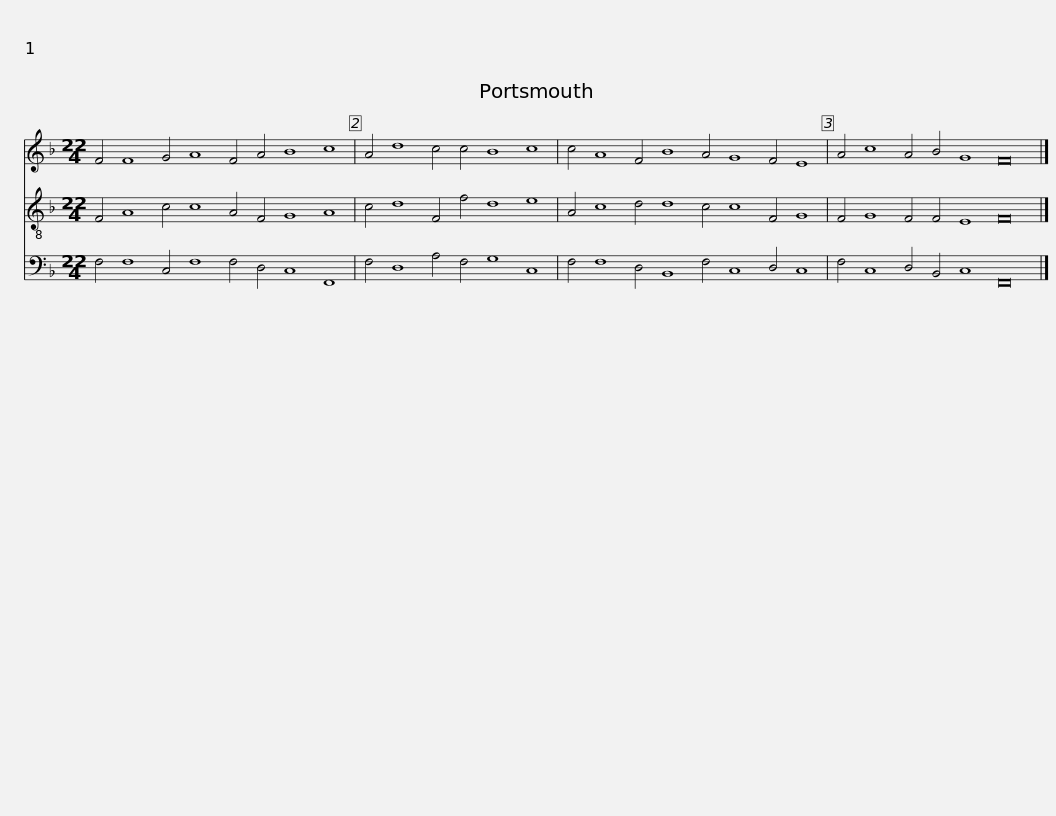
X:1
%%score 1 2 3
L:1/8
M:22/4
I:linebreak $
K:F
V:1 treble
V:2 treble-8
V:3 bass
V:1
 F4 F8 G4 A8 F4 A4 B8 c8 | A4 d8 c4 c4 B8 c8 |$ c4 A8 F4 B8 A4 G8 F4 E8 | A4 c8 A4 B4 G8 F16 |] %4
V:2
 F4 A8 c4 c8 A4 F4 G8 A8 | c4 d8 F4 f4 d8 e8 |$ A4 c8 d4 d8 c4 c8 F4 G8 | F4 G8 F4 F4 E8 F16 |] %4
V:3
 F,4 F,8 C,4 F,8 F,4 D,4 C,8 F,,8 | F,4 D,8 A,4 F,4 G,8 C,8 |$ F,4 F,8 D,4 B,,8 F,4 C,8 D,4 C,8 | F,4 C,8 D,4 B,,4 C,8 F,,16 |] %4
